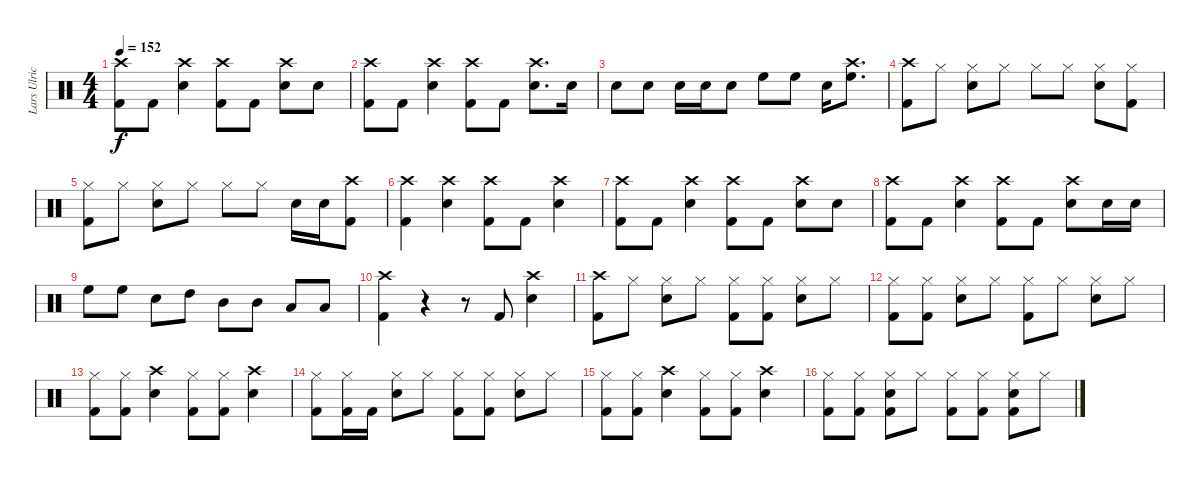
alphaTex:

\track ("Lars Ulrich" "Lars Ulric") {instrument percussion}
\staff {score}
\articulation defaults
\ts (4 4)
\tempo 152
\clef neutral
\ks c
("Crash high (hit)" "Kick (hit) 2").8{dy f} "Kick (hit) 2".8 ("Crash high (hit)" "Snare (hit) 2").4 ("Crash high (hit)" "Kick (hit) 2").8 "Kick (hit) 2".8 ("Crash high (hit)" "Snare (hit) 2").8 "Snare (hit) 2".8 |
("Crash high (hit)" "Kick (hit) 2").8 "Kick (hit) 2".8 ("Crash high (hit)" "Snare (hit) 2").4 ("Crash high (hit)" "Kick (hit) 2").8 "Kick (hit) 2".8 ("Crash high (hit)" "Snare (hit) 2").8{d} "Snare (hit) 2".16 |
"Snare (hit) 2".8 "Snare (hit) 2".8 "Snare (hit) 2".16 "Snare (hit) 2".16 "Snare (hit) 2".8 "High Floor Tom (hit)".8 "High Floor Tom (hit)".8 "Snare (hit) 2".16 ("High Floor Tom (hit)" "Crash high (hit)").8{d} |
("Crash high (hit)" "Kick (hit) 2").8 "Hi-Hat (closed)".8 ("Hi-Hat (closed)" "Snare (hit) 2").8 "Hi-Hat (closed)".8 "Hi-Hat (closed)".8 "Hi-Hat (closed)".8 ("Hi-Hat (closed)" "Snare (hit) 2").8 ("Hi-Hat (closed)" "Kick (hit) 2").8 |
("Hi-Hat (closed)" "Kick (hit) 2").8 "Hi-Hat (closed)".8 ("Hi-Hat (closed)" "Snare (hit) 2").8 "Hi-Hat (closed)".8 "Hi-Hat (closed)".8 "Hi-Hat (closed)".8 "Snare (hit) 2".16 "Snare (hit) 2".16 ("Crash high (hit)" "Kick (hit) 2").8 |
("Crash high (hit)" "Kick (hit) 2").4 ("Crash high (hit)" "Snare (hit) 2").4 ("Crash high (hit)" "Kick (hit) 2").8 "Kick (hit) 2".8 ("Crash high (hit)" "Snare (hit) 2").4 |
("Crash high (hit)" "Kick (hit) 2").8 "Kick (hit) 2".8 ("Crash high (hit)" "Snare (hit) 2").4 ("Crash high (hit)" "Kick (hit) 2").8 "Kick (hit) 2".8 ("Crash high (hit)" "Snare (hit) 2").8 "Snare (hit) 2".8 |
("Crash high (hit)" "Kick (hit) 2").8 "Kick (hit) 2".8 ("Crash high (hit)" "Snare (hit) 2").4 ("Crash high (hit)" "Kick (hit) 2").8 "Kick (hit) 2".8 ("Crash high (hit)" "Snare (hit) 2").8 "Snare (hit) 2".16 "Snare (hit) 2".16 |
"High Floor Tom (hit)".8 "High Floor Tom (hit)".8 "Snare (hit) 2".8 "High Tom (hit)".8 "Mid Tom (hit)".8 "Mid Tom (hit)".8 "Low Tom (hit)".8 "Low Tom (hit)".8 |
("Crash high (hit)" "Kick (hit) 2").4 r.4 r.8 "Kick (hit) 2".8 ("Crash high (hit)" "Snare (hit) 2").4 |
("Crash high (hit)" "Kick (hit) 2").8 "Hi-Hat (closed)".8 ("Hi-Hat (closed)" "Snare (hit) 2").8 "Hi-Hat (closed)".8 ("Hi-Hat (closed)" "Kick (hit) 2").8 ("Hi-Hat (closed)" "Kick (hit) 2").8 ("Hi-Hat (closed)" "Snare (hit) 2").8 "Hi-Hat (closed)".8 |
("Hi-Hat (closed)" "Kick (hit) 2").8 ("Hi-Hat (closed)" "Kick (hit) 2").8 ("Hi-Hat (closed)" "Snare (hit) 2").8 "Hi-Hat (closed)".8 ("Hi-Hat (closed)" "Kick (hit) 2").8 "Hi-Hat (closed)".8 ("Hi-Hat (closed)" "Snare (hit) 2").8 "Hi-Hat (closed)".8 |
("Hi-Hat (closed)" "Kick (hit) 2").8 ("Hi-Hat (closed)" "Kick (hit) 2").8 ("Crash high (hit)" "Snare (hit) 2").4 ("Hi-Hat (closed)" "Kick (hit) 2").8 ("Hi-Hat (closed)" "Kick (hit) 2").8 ("Crash high (hit)" "Snare (hit) 2").4 |
("Hi-Hat (closed)" "Kick (hit) 2").8 ("Hi-Hat (closed)" "Kick (hit) 2").16 "Kick (hit) 2".16 ("Hi-Hat (closed)" "Snare (hit) 2").8 "Hi-Hat (closed)".8 ("Hi-Hat (closed)" "Kick (hit) 2").8 ("Hi-Hat (closed)" "Kick (hit) 2").8 ("Hi-Hat (closed)" "Snare (hit) 2").8 "Hi-Hat (closed)".8 |
("Hi-Hat (closed)" "Kick (hit) 2").8 ("Hi-Hat (closed)" "Kick (hit) 2").8 ("Crash high (hit)" "Snare (hit) 2").4 ("Hi-Hat (closed)" "Kick (hit) 2").8 ("Hi-Hat (closed)" "Kick (hit) 2").8 ("Crash high (hit)" "Snare (hit) 2").4 |
("Hi-Hat (closed)" "Kick (hit) 2").8 ("Hi-Hat (closed)" "Kick (hit) 2").8 ("Hi-Hat (closed)" "Kick (hit) 2" "Snare (hit) 2").8 "Hi-Hat (closed)".8 ("Hi-Hat (closed)" "Kick (hit) 2").8 ("Hi-Hat (closed)" "Kick (hit) 2").8 ("Hi-Hat (closed)" "Kick (hit) 2" "Snare (hit) 2").8 "Hi-Hat (closed)".8
